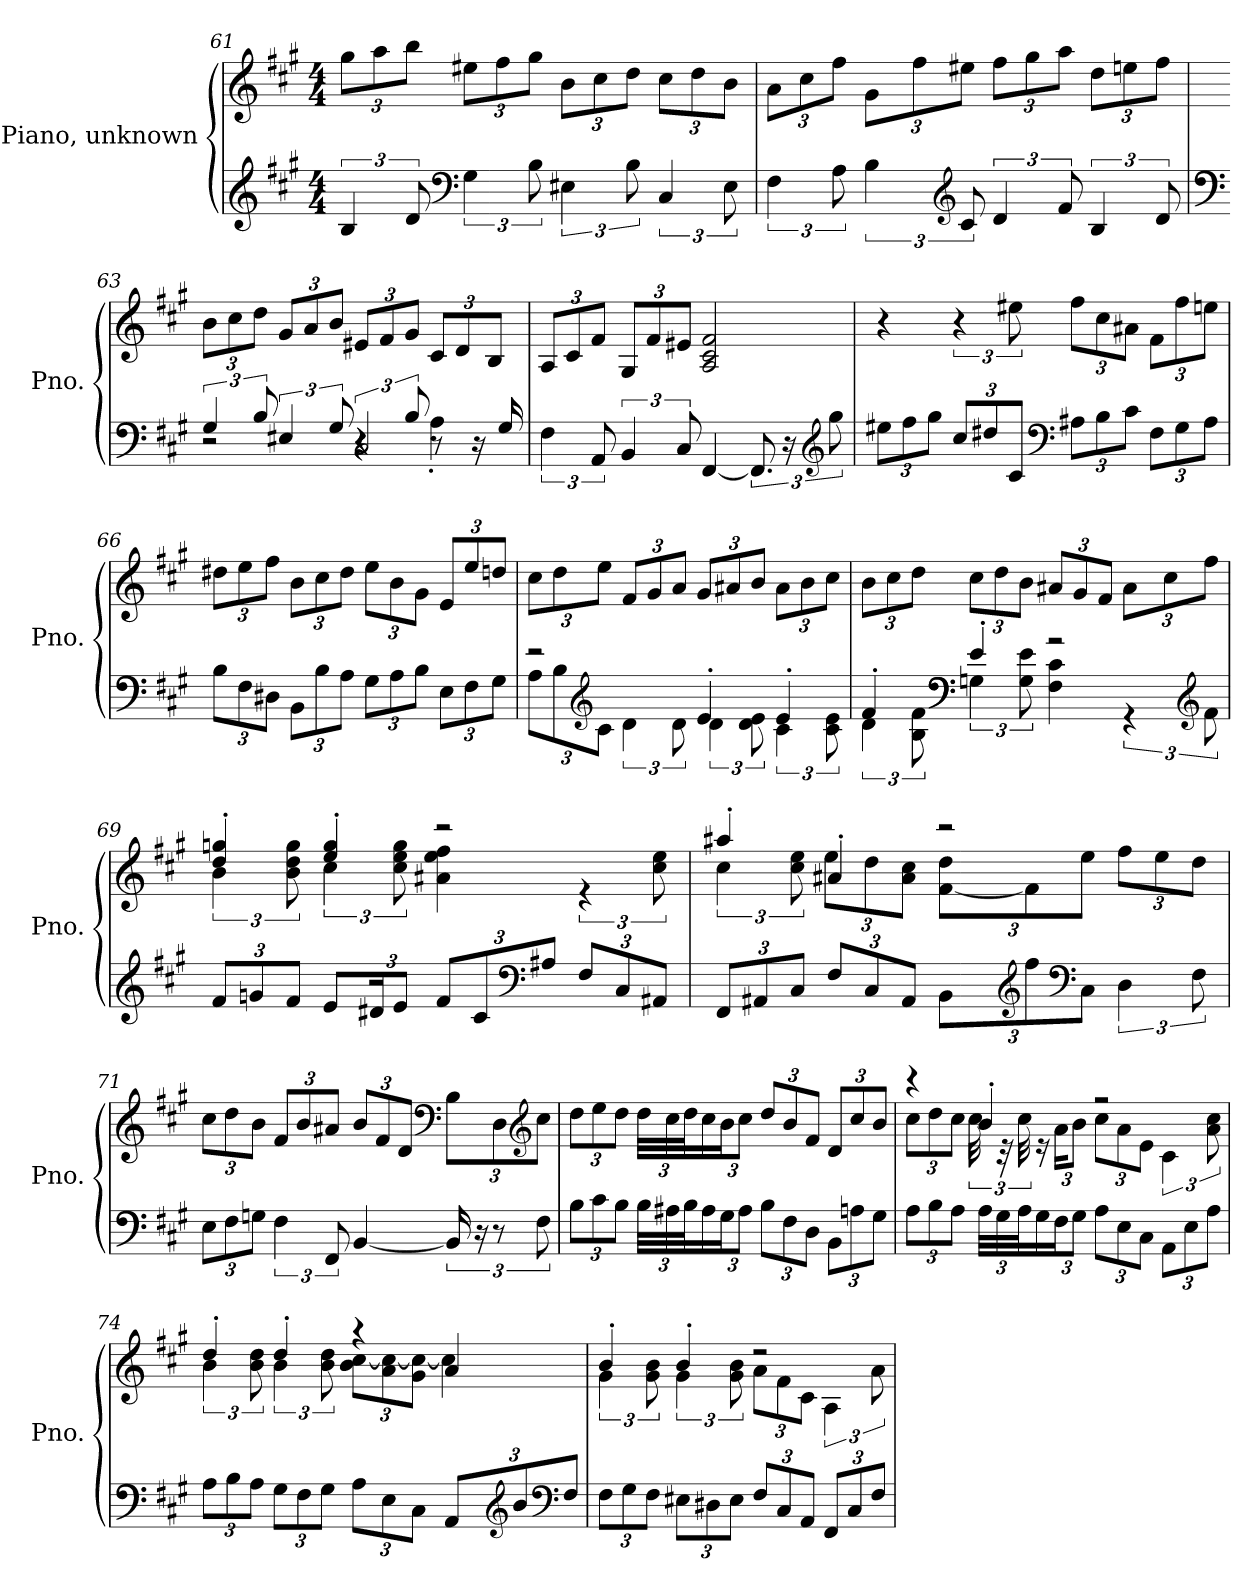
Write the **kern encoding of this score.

**kern	**kern
*part1	*part1
*staff2	*staff1
*I"Piano, unknown	*
*I'Pno.	*
*clefG2	*clefG2
*k[f#c#g#]	*k[f#c#g#]
*M4/4	*M4/4
*	*Xbrackettup
=61	=61
6B/	12gg#\L
.	12aa\
12d/	12bb\J
*clefF4	*
6G#\	12ee#X\L
.	12ff#\
12B\	12gg#\J
6E#X\	12b\L
.	12cc#\
12B\	12dd\J
6C#/	12cc#\L
.	12dd\
12E#\	12b\J
!!LO:LB:g=z
=62	=62
6F#\	12a\L
.	12cc#\
12A\	12ff#\J
6B\	12g#\L
.	12ff#\
*clefG2	*
12c#/	12ee#X\J
6d/	12ff#\L
.	12gg#\
12f#/	12aa\J
6B/	12dd\L
.	12een\
12d/	12ff#\J
=63	=63
*clefF4	*
*^	*
*	*^	*
6G#/	2r	2r	12b\L
.	.	.	12cc#\
12B/	.	.	12dd\J
6E#X/	.	.	12g#/L
.	.	.	12a/
12G#/	.	.	12b/J
6r	4r	2C#/	12e#X/L
.	.	.	12f#/
12B/	.	.	12g#/J
8r	4A'\	.	12c#/L
.	.	.	12d/
16r	.	.	.
.	.	.	12B/J
16G#/	.	.	.
*v	*v	*v	*
!!LO:LB:g=z
=64	=64
6F#\	12A/L
.	12c#/
12AA/	12f#/J
6BB/	12G#/L
.	12f#/
12C#/	12e#X/J
[4FF#/	2A/ 2c#/ 2f#/
12.FF#/]	.
24r	.
*clefG2	*
12gg#\	.
=65	=65
*Xbrackettup	*
12ee#X\L	4r
12ff#\	.
12gg#\J	.
*	*brackettup
12cc#/L	6r
12dd#X/	.
12c#/J	12ee#X\
*clefF4	*
*	*Xbrackettup
12A#X\L	12ff#\L
12B\	12cc#\
12c#\J	12a#X\J
12F#\L	12f#\L
12G#\	12ff#\
12A#\J	12een\J
!!LO:LB:g=z
=66	=66
12B\L	12dd#X\L
12F#\	12ee\
12D#X\J	12ff#\J
12BB\L	12b\L
12B\	12cc#\
12A\J	12dd#\J
12G#\L	12ee\L
12A\	12b\
12B\J	12g#\J
12E\L	12e/L
12F#\	12ee/
12G#\J	12ddn/J
=67	=67
*^	*
2r	12A\L	12cc#\L
.	12B\	12dd\
*clefG2	*	*
.	12c#\J	12ee\J
*	*brackettup	*
.	6d\	12f#/L
.	.	12g#/
.	12d\	12a/J
4e'/	6d\	12g#/L
.	.	12a#X/
.	12d\ 12e\	12b/J
4e'/	6c#\	12a#\L
.	.	12b\
.	12c#\ 12e\	12cc#\J
!!LO:LB:g=z
=68	=68	=68
4f#'/	6d\	12b\L
.	.	12cc#\
.	12B\ 12f#\	12dd\J
*clefF4	*	*
4e'/	6Gn\	12cc#\L
.	.	12dd\
.	12G\ 12e\	12b\J
2r	4F#\ 4c#\	12a#X/L
.	.	12g#/
.	.	12f#/J
.	6r	12a#\L
.	.	12cc#\
*clefG2	*	*
.	12f#\	12ff#\J
*v	*v	*
=69	=69
*	*^
*Xbrackettup	*	*brackettup
12f#/L	4dd/' 4ggn/'	6b\
12gn/	.	.
12f#/J	.	12b\ 12dd\ 12gg\
8e/L	4ee/' 4gg/'	6cc#\
24d#X/K	.	.
12e/J	.	12cc#\ 12ee\ 12gg\
12f#/L	2r	4a#X\ 4ee\ 4ff#\
12c#/	.	.
*clefF4	*	*
12A#X/J	.	.
12F#/L	.	6r
12C#/	.	.
12AA#X/J	.	12cc#\ 12ee\
!!LO:PB:g=z	!!
=70	=70	=70
12FF#/L	4aa#X'/	6cc#\
12AA#X/	.	.
12C#/J	.	12cc#\ 12ee\
*	*	*Xbrackettup
12F#/L	4a#X'/	12ee\L
12C#/	.	12dd\
12AA#/J	.	12a#\ 12cc#\J
12BB\L	2r	[12f#\ 12dd\L
*clefG2	*	*
12ff#\	.	12f#\]
*clefF4	*	*
12C#\J	.	12ee\J
*brackettup	*	*
6D\	.	12ff#\L
.	.	12ee\
12F#\	.	12dd\J
*	*v	*v
=71	=71
*Xbrackettup	*
12E\L	12cc#\L
12F#\	12dd\
12Gn\J	12b\J
*brackettup	*
6F#\	12f#/L
.	12b/
12FF#/	12a#X/J
[4BB/	12b/L
.	12f#/
.	12d/J
*	*clefF4
24BB/]	12B\L
24r	.
12r	12D\
*	*clefG2
12F#\	12cc#\J
!!LO:LB:g=z
=72	=72
*Xbrackettup	*
12B\L	12dd\L
12c#\	12ee\
12B\J	12dd\J
48B\LLL	48dd\LLL
48A#X\	48cc#\
48B\J	48dd\J
16A#\	16cc#\
24G#\J	24b\J
12A#\J	12cc#\J
12B\L	12dd/L
12F#\	12b/
12D\J	12f#/J
12BB\L	12d/L
12An\	12cc#/
12G#\J	12b/J
=73	=73
*	*^
12A\L	4r	12cc#\L
12B\	.	12dd\
12A\J	.	12cc#\J
*	*	*brackettup
48A\LLL	4b'/	48cc#\
48G#\	.	48r
48A\J	.	48cc#\
16G#\	.	16r
*	*	*Xbrackettup
24F#\J	.	24a\KL
12G#\J	.	12b\J
12A\L	2r	12cc#\L
12E\	.	12a\
12C#\J	.	12e\J
*	*	*brackettup
12AA\L	.	6c#\
12E\	.	.
12A\J	.	12a\ 12cc#\
!!LO:LB:g=z	!!
=74	=74	=74
12A\L	4dd'/	6b\
12B\	.	.
12A\J	.	12b\ 12dd\
12G#\L	4dd'/	6b\
12F#\	.	.
12G#\J	.	12b\ 12dd\
*	*	*Xbrackettup
12A\L	4r	12b\ [12cc#\L
12E\	.	12a\ 12cc#\_
12C#\J	.	12g#\ 12cc#\_J
12AA/L	4a/	4cc#\]
*clefG2	*	*
12b/	.	.
*clefF4	*	*
12F#/J	.	.
=75	=75	=75
*	*	*brackettup
12F#\L	4b'/	6g#\
12G#\	.	.
12F#\J	.	12g#\ 12b\
12E#X\L	4b'/	6g#\
12D#X\	.	.
12E#\J	.	12g#\ 12b\
*	*	*Xbrackettup
12F#/L	2r	12a\L
12C#/	.	12f#\
12AA/J	.	12c#\J
*	*	*brackettup
12FF#/L	.	6A\
12C#/	.	.
12F#/J	.	12a\
*	*v	*v
=	=
*-	*-
